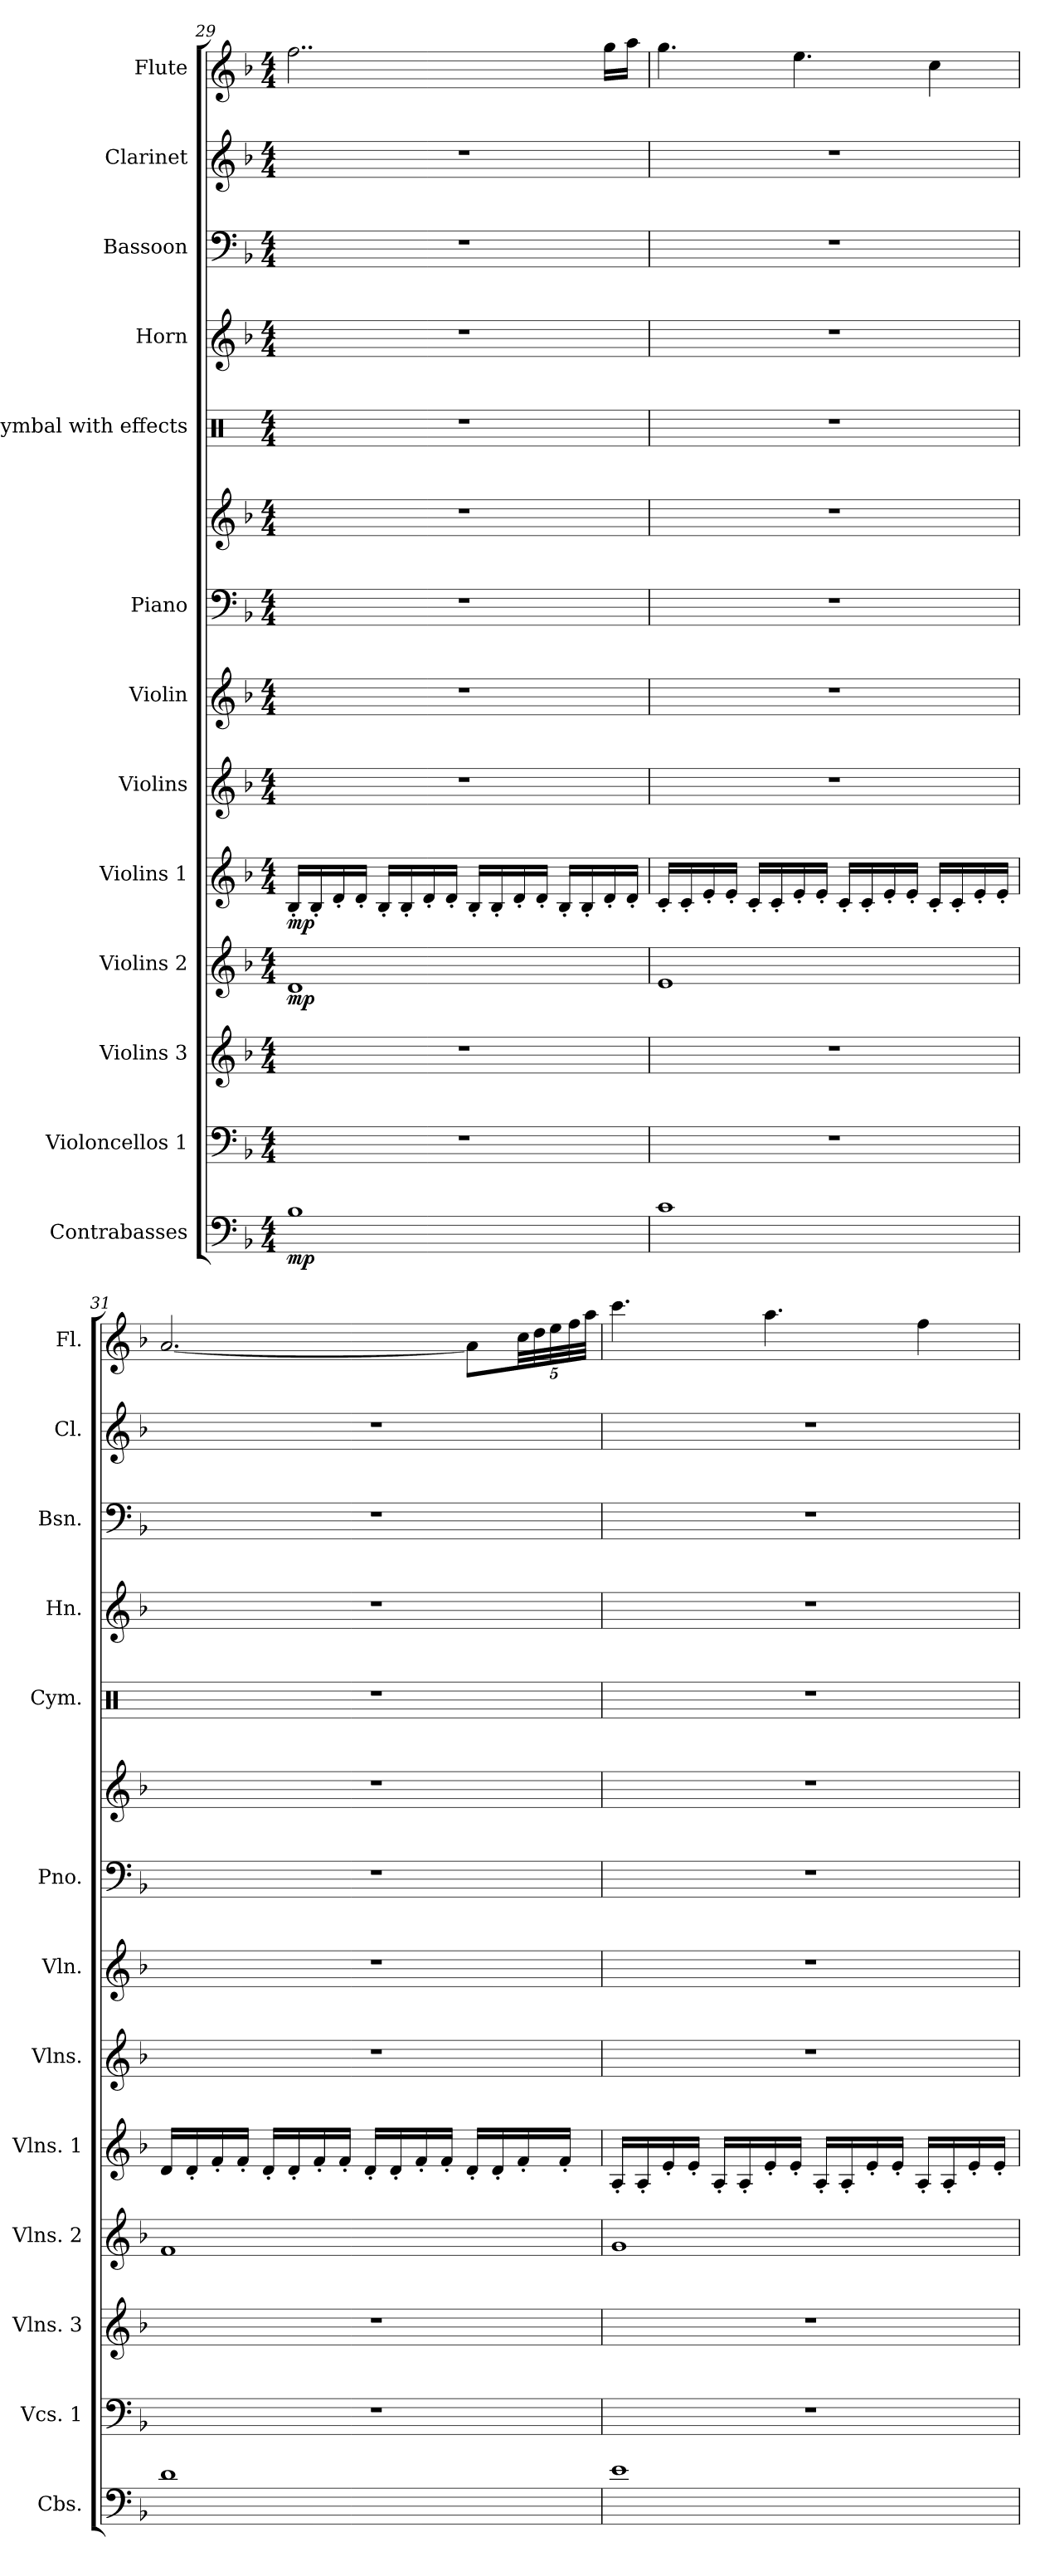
**kern	**dynam	**kern	**kern	**kern	**dynam	**kern	**dynam	**kern	**kern	**kern	**kern	**kern	**kern	**kern	**kern	**kern
*part13	*part13	*part12	*part11	*part10	*part10	*part9	*part9	*part8	*part7	*part6	*part6	*part5	*part4	*part3	*part2	*part1
*staff14	*staff14	*staff13	*staff12	*staff11	*staff11	*staff10	*staff10	*staff9	*staff8	*staff7	*staff6	*staff5	*staff4	*staff3	*staff2	*staff1
*I"Contrabasses	*	*I"Violoncellos 1	*I"Violins 3	*I"Violins 2	*	*I"Violins 1	*	*I"Violins	*I"Violin	*I"Piano	*	*I"Cymbal with effects	*I"Horn	*I"Bassoon	*I"Clarinet	*I"Flute
*I'Cbs.	*	*I'Vcs. 1	*I'Vlns. 3	*I'Vlns. 2	*	*I'Vlns. 1	*	*I'Vlns.	*I'Vln.	*I'Pno.	*	*I'Cym.	*I'Hn.	*I'Bsn.	*I'Cl.	*I'Fl.
!!LO:LB:g=z
*clefF4	*	*clefF4	*clefG2	*clefG2	*	*clefG2	*	*clefG2	*clefG2	*clefF4	*clefG2	*clefX	*clefG2	*clefF4	*clefG2	*clefG2
*ITrd7c12	*	*	*	*	*	*	*	*	*	*	*	*	*ITrd4c7	*	*ITrd1c2	*
*k[b-]	*	*k[b-]	*k[b-]	*k[b-]	*	*k[b-]	*	*k[b-]	*k[b-]	*k[b-]	*k[b-]	*k[]	*k[b-e-]	*k[b-]	*k[b-e-a-]	*k[b-]
*M4/4	*	*M4/4	*M4/4	*M4/4	*	*M4/4	*	*M4/4	*M4/4	*M4/4	*M4/4	*M4/4	*M4/4	*M4/4	*M4/4	*M4/4
=29	=29	=29	=29	=29	=29	=29	=29	=29	=29	=29	=29	=29	=29	=29	=29	=29
!	!LO:DY:b	!	!	!	!LO:DY:b	!	!LO:DY:b	!	!	!	!	!	!	!	!	!
1BB-	mp	1r	1r	1d	mp	16B-'/LL	mp	1r	1r	1r	1r	1r	1r	1r	1r	2..ff\
.	.	.	.	.	.	16B-'/	.	.	.	.	.	.	.	.	.	.
.	.	.	.	.	.	16d'/	.	.	.	.	.	.	.	.	.	.
.	.	.	.	.	.	16d'/JJ	.	.	.	.	.	.	.	.	.	.
.	.	.	.	.	.	16B-'/LL	.	.	.	.	.	.	.	.	.	.
.	.	.	.	.	.	16B-'/	.	.	.	.	.	.	.	.	.	.
.	.	.	.	.	.	16d'/	.	.	.	.	.	.	.	.	.	.
.	.	.	.	.	.	16d'/JJ	.	.	.	.	.	.	.	.	.	.
.	.	.	.	.	.	16B-'/LL	.	.	.	.	.	.	.	.	.	.
.	.	.	.	.	.	16B-'/	.	.	.	.	.	.	.	.	.	.
.	.	.	.	.	.	16d'/	.	.	.	.	.	.	.	.	.	.
.	.	.	.	.	.	16d'/JJ	.	.	.	.	.	.	.	.	.	.
.	.	.	.	.	.	16B-'/LL	.	.	.	.	.	.	.	.	.	.
.	.	.	.	.	.	16B-'/	.	.	.	.	.	.	.	.	.	.
.	.	.	.	.	.	16d'/	.	.	.	.	.	.	.	.	.	16gg\LL
.	.	.	.	.	.	16d'/JJ	.	.	.	.	.	.	.	.	.	16aa\JJ
=30	=30	=30	=30	=30	=30	=30	=30	=30	=30	=30	=30	=30	=30	=30	=30	=30
1C	.	1r	1r	1e	.	16c'/LL	.	1r	1r	1r	1r	1r	1r	1r	1r	4.gg\
.	.	.	.	.	.	16c'/	.	.	.	.	.	.	.	.	.	.
.	.	.	.	.	.	16e'/	.	.	.	.	.	.	.	.	.	.
.	.	.	.	.	.	16e'/JJ	.	.	.	.	.	.	.	.	.	.
.	.	.	.	.	.	16c'/LL	.	.	.	.	.	.	.	.	.	.
.	.	.	.	.	.	16c'/	.	.	.	.	.	.	.	.	.	.
.	.	.	.	.	.	16e'/	.	.	.	.	.	.	.	.	.	4.ee\
.	.	.	.	.	.	16e'/JJ	.	.	.	.	.	.	.	.	.	.
.	.	.	.	.	.	16c'/LL	.	.	.	.	.	.	.	.	.	.
.	.	.	.	.	.	16c'/	.	.	.	.	.	.	.	.	.	.
.	.	.	.	.	.	16e'/	.	.	.	.	.	.	.	.	.	.
.	.	.	.	.	.	16e'/JJ	.	.	.	.	.	.	.	.	.	.
.	.	.	.	.	.	16c'/LL	.	.	.	.	.	.	.	.	.	4cc\
.	.	.	.	.	.	16c'/	.	.	.	.	.	.	.	.	.	.
.	.	.	.	.	.	16e'/	.	.	.	.	.	.	.	.	.	.
.	.	.	.	.	.	16e'/JJ	.	.	.	.	.	.	.	.	.	.
=31	=31	=31	=31	=31	=31	=31	=31	=31	=31	=31	=31	=31	=31	=31	=31	=31
1D	.	1r	1r	1f	.	16d/LL	.	1r	1r	1r	1r	1r	1r	1r	1r	[2.a/
.	.	.	.	.	.	16d'/	.	.	.	.	.	.	.	.	.	.
.	.	.	.	.	.	16f'/	.	.	.	.	.	.	.	.	.	.
.	.	.	.	.	.	16f'/JJ	.	.	.	.	.	.	.	.	.	.
.	.	.	.	.	.	16d'/LL	.	.	.	.	.	.	.	.	.	.
.	.	.	.	.	.	16d'/	.	.	.	.	.	.	.	.	.	.
.	.	.	.	.	.	16f'/	.	.	.	.	.	.	.	.	.	.
.	.	.	.	.	.	16f'/JJ	.	.	.	.	.	.	.	.	.	.
.	.	.	.	.	.	16d'/LL	.	.	.	.	.	.	.	.	.	.
.	.	.	.	.	.	16d'/	.	.	.	.	.	.	.	.	.	.
.	.	.	.	.	.	16f'/	.	.	.	.	.	.	.	.	.	.
.	.	.	.	.	.	16f'/JJ	.	.	.	.	.	.	.	.	.	.
.	.	.	.	.	.	16d'/LL	.	.	.	.	.	.	.	.	.	8a\L]
.	.	.	.	.	.	16d'/	.	.	.	.	.	.	.	.	.	.
*	*	*	*	*	*	*	*	*	*	*	*	*	*	*	*	*Xbrackettup
.	.	.	.	.	.	16f'/	.	.	.	.	.	.	.	.	.	40cc\LL
.	.	.	.	.	.	.	.	.	.	.	.	.	.	.	.	40dd\
.	.	.	.	.	.	.	.	.	.	.	.	.	.	.	.	40ee\
.	.	.	.	.	.	16f'/JJ	.	.	.	.	.	.	.	.	.	.
.	.	.	.	.	.	.	.	.	.	.	.	.	.	.	.	40ff\
.	.	.	.	.	.	.	.	.	.	.	.	.	.	.	.	40aa\JJJ
=32	=32	=32	=32	=32	=32	=32	=32	=32	=32	=32	=32	=32	=32	=32	=32	=32
1E	.	1r	1r	1g	.	16A'/LL	.	1r	1r	1r	1r	1r	1r	1r	1r	4.ccc\
.	.	.	.	.	.	16A'/	.	.	.	.	.	.	.	.	.	.
.	.	.	.	.	.	16e'/	.	.	.	.	.	.	.	.	.	.
.	.	.	.	.	.	16e'/JJ	.	.	.	.	.	.	.	.	.	.
.	.	.	.	.	.	16A'/LL	.	.	.	.	.	.	.	.	.	.
.	.	.	.	.	.	16A'/	.	.	.	.	.	.	.	.	.	.
.	.	.	.	.	.	16e'/	.	.	.	.	.	.	.	.	.	4.aa\
.	.	.	.	.	.	16e'/JJ	.	.	.	.	.	.	.	.	.	.
.	.	.	.	.	.	16A'/LL	.	.	.	.	.	.	.	.	.	.
.	.	.	.	.	.	16A'/	.	.	.	.	.	.	.	.	.	.
.	.	.	.	.	.	16e'/	.	.	.	.	.	.	.	.	.	.
.	.	.	.	.	.	16e'/JJ	.	.	.	.	.	.	.	.	.	.
.	.	.	.	.	.	16A'/LL	.	.	.	.	.	.	.	.	.	4ff\
.	.	.	.	.	.	16A'/	.	.	.	.	.	.	.	.	.	.
.	.	.	.	.	.	16e'/	.	.	.	.	.	.	.	.	.	.
.	.	.	.	.	.	16e'/JJ	.	.	.	.	.	.	.	.	.	.
=	=	=	=	=	=	=	=	=	=	=	=	=	=	=	=	=
*-	*-	*-	*-	*-	*-	*-	*-	*-	*-	*-	*-	*-	*-	*-	*-	*-
